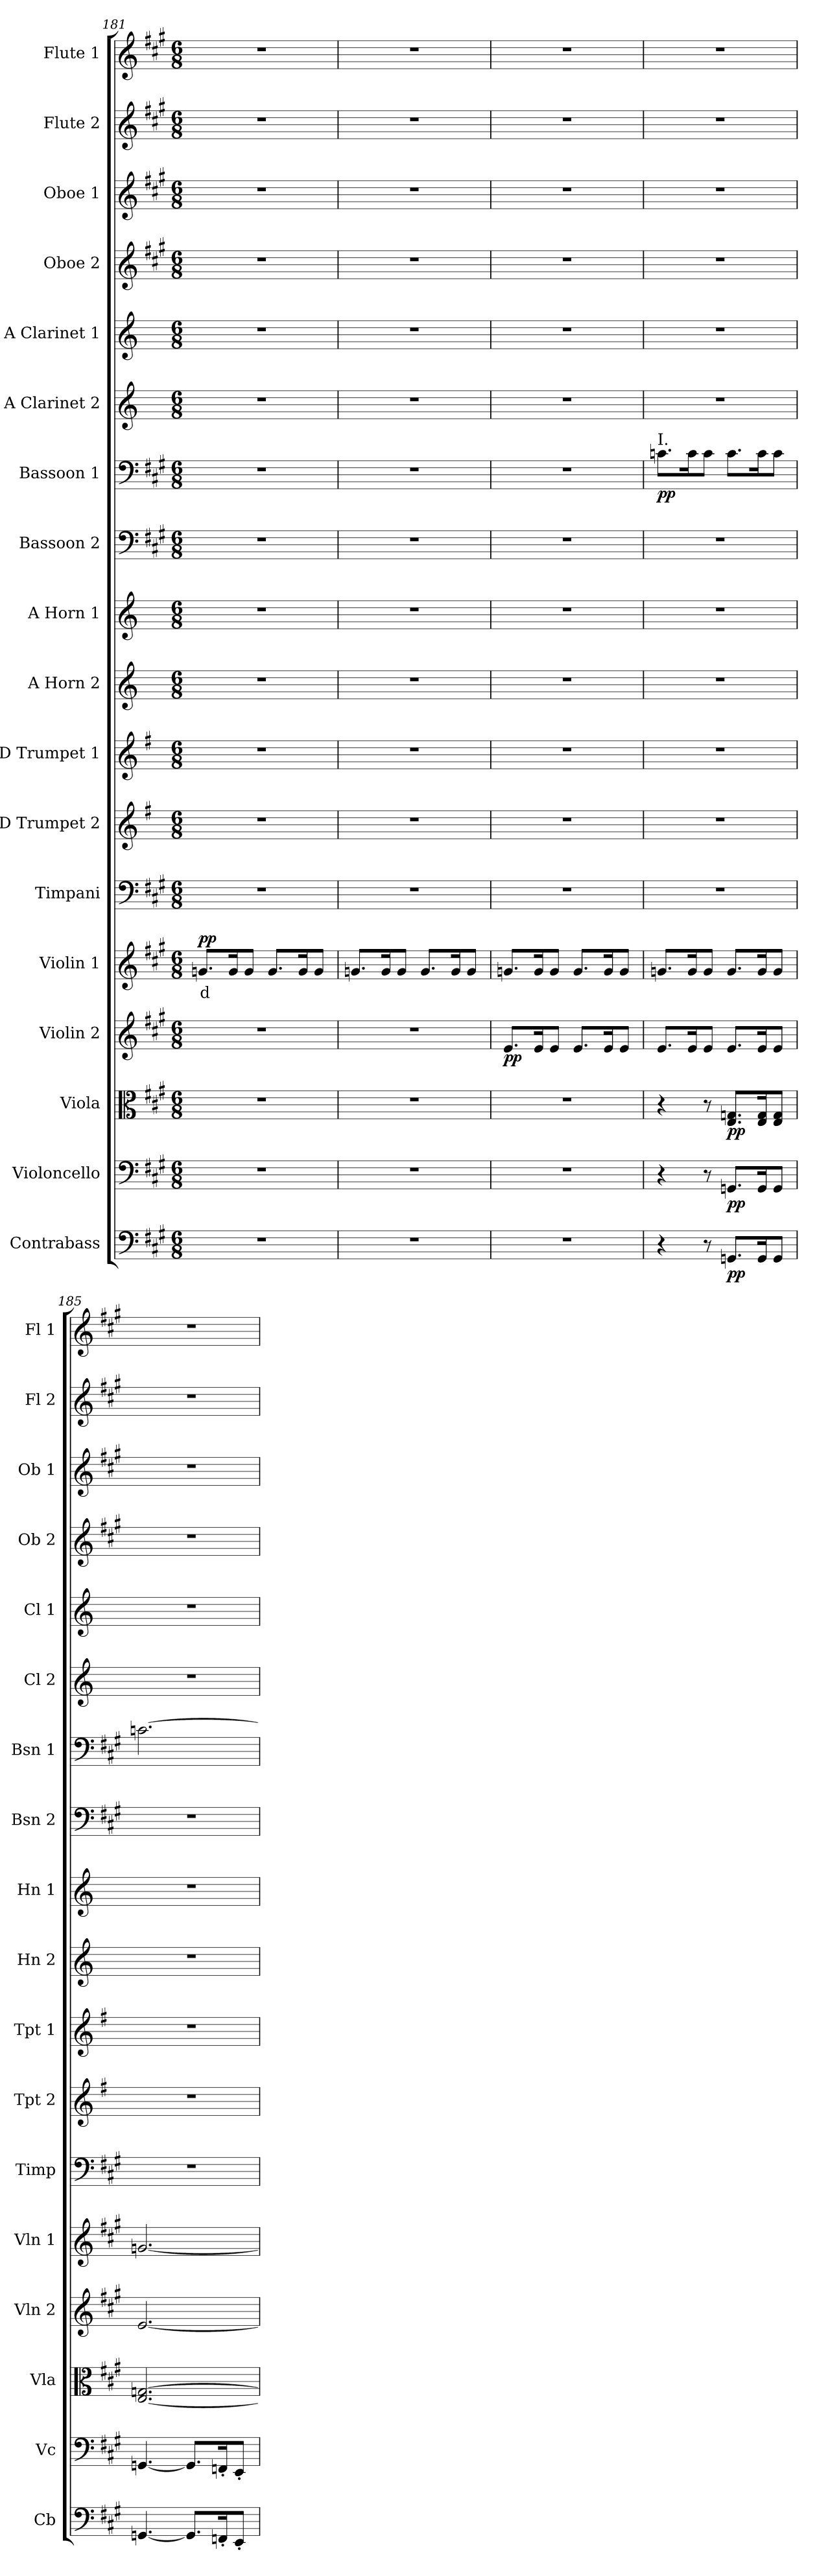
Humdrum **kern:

**kern	**dynam	**kern	**dynam	**kern	**dynam	**kern	**dynam	**kern	**text	**dynam	**kern	**kern	**kern	**kern	**kern	**kern	**kern	**dynam	**kern	**kern	**kern	**kern	**kern	**kern
*part18	*part18	*part17	*part17	*part16	*part16	*part15	*part15	*part14	*part14	*part14	*part13	*part12	*part11	*part10	*part9	*part8	*part7	*part7	*part6	*part5	*part4	*part3	*part2	*part1
*staff18	*staff18	*staff17	*staff17	*staff16	*staff16	*staff15	*staff15	*staff14	*staff14	*staff14	*staff13	*staff12	*staff11	*staff10	*staff9	*staff8	*staff7	*staff7	*staff6	*staff5	*staff4	*staff3	*staff2	*staff1
*I"Contrabass	*	*I"Violoncello	*	*I"Viola	*	*I"Violin 2	*	*I"Violin 1	*	*	*I"Timpani	*I"D Trumpet 2	*I"D Trumpet 1	*I"A Horn 2	*I"A Horn 1	*I"Bassoon 2	*I"Bassoon 1	*	*I"A Clarinet 2	*I"A Clarinet 1	*I"Oboe 2	*I"Oboe 1	*I"Flute 2	*I"Flute 1
*I'Cb	*	*I'Vc	*	*I'Vla	*	*I'Vln 2	*	*I'Vln 1	*	*	*I'Timp	*I'Tpt 2	*I'Tpt 1	*I'Hn 2	*I'Hn 1	*I'Bsn 2	*I'Bsn 1	*	*I'Cl 2	*I'Cl 1	*I'Ob 2	*I'Ob 1	*I'Fl 2	*I'Fl 1
!!LO:PB:g=z
*clefF4	*	*clefF4	*	*clefC3	*	*clefG2	*	*clefG2	*	*	*clefF4	*clefG2	*clefG2	*clefG2	*clefG2	*clefF4	*clefF4	*	*clefG2	*clefG2	*clefG2	*clefG2	*clefG2	*clefG2
*ITrd7c12	*	*	*	*	*	*	*	*	*	*	*	*ITrd-1c-2	*ITrd-1c-2	*ITrd2c3	*ITrd2c3	*	*	*	*ITrd2c3	*ITrd2c3	*	*	*	*
*k[f#c#g#]	*	*k[f#c#g#]	*	*k[f#c#g#]	*	*k[f#c#g#]	*	*k[f#c#g#]	*	*	*k[f#c#g#]	*k[f#c#g#]	*k[f#c#g#]	*k[f#c#g#]	*k[f#c#g#]	*k[f#c#g#]	*k[f#c#g#]	*	*k[f#c#g#]	*k[f#c#g#]	*k[f#c#g#]	*k[f#c#g#]	*k[f#c#g#]	*k[f#c#g#]
*M6/8	*	*M6/8	*	*M6/8	*	*M6/8	*	*M6/8	*	*	*M6/8	*M6/8	*M6/8	*M6/8	*M6/8	*M6/8	*M6/8	*	*M6/8	*M6/8	*M6/8	*M6/8	*M6/8	*M6/8
=181	=181	=181	=181	=181	=181	=181	=181	=181	=181	=181	=181	=181	=181	=181	=181	=181	=181	=181	=181	=181	=181	=181	=181	=181
!	!	!	!	!	!	!	!	!	!LO:LY:b:color=#FF0000	!LO:DY:b	!	!	!	!	!	!	!	!	!	!	!	!	!	!
2.r	.	2.r	.	2.r	.	2.r	.	8.gn/L	d	pp	2.r	2.r	2.r	2.r	2.r	2.r	2.r	.	2.r	2.r	2.r	2.r	2.r	2.r
.	.	.	.	.	.	.	.	16g/K	.	.	.	.	.	.	.	.	.	.	.	.	.	.	.	.
.	.	.	.	.	.	.	.	8g/J	.	.	.	.	.	.	.	.	.	.	.	.	.	.	.	.
.	.	.	.	.	.	.	.	8.g/L	.	.	.	.	.	.	.	.	.	.	.	.	.	.	.	.
.	.	.	.	.	.	.	.	16g/K	.	.	.	.	.	.	.	.	.	.	.	.	.	.	.	.
.	.	.	.	.	.	.	.	8g/J	.	.	.	.	.	.	.	.	.	.	.	.	.	.	.	.
=182	=182	=182	=182	=182	=182	=182	=182	=182	=182	=182	=182	=182	=182	=182	=182	=182	=182	=182	=182	=182	=182	=182	=182	=182
2.r	.	2.r	.	2.r	.	2.r	.	8.gn/L	.	.	2.r	2.r	2.r	2.r	2.r	2.r	2.r	.	2.r	2.r	2.r	2.r	2.r	2.r
.	.	.	.	.	.	.	.	16g/K	.	.	.	.	.	.	.	.	.	.	.	.	.	.	.	.
.	.	.	.	.	.	.	.	8g/J	.	.	.	.	.	.	.	.	.	.	.	.	.	.	.	.
.	.	.	.	.	.	.	.	8.g/L	.	.	.	.	.	.	.	.	.	.	.	.	.	.	.	.
.	.	.	.	.	.	.	.	16g/K	.	.	.	.	.	.	.	.	.	.	.	.	.	.	.	.
.	.	.	.	.	.	.	.	8g/J	.	.	.	.	.	.	.	.	.	.	.	.	.	.	.	.
=183	=183	=183	=183	=183	=183	=183	=183	=183	=183	=183	=183	=183	=183	=183	=183	=183	=183	=183	=183	=183	=183	=183	=183	=183
!	!	!	!	!	!	!	!LO:DY:b	!	!	!	!	!	!	!	!	!	!	!	!	!	!	!	!	!
2.r	.	2.r	.	2.r	.	8.e/L	pp	8.gn/L	.	.	2.r	2.r	2.r	2.r	2.r	2.r	2.r	.	2.r	2.r	2.r	2.r	2.r	2.r
.	.	.	.	.	.	16e/K	.	16g/K	.	.	.	.	.	.	.	.	.	.	.	.	.	.	.	.
.	.	.	.	.	.	8e/J	.	8g/J	.	.	.	.	.	.	.	.	.	.	.	.	.	.	.	.
.	.	.	.	.	.	8.e/L	.	8.g/L	.	.	.	.	.	.	.	.	.	.	.	.	.	.	.	.
.	.	.	.	.	.	16e/K	.	16g/K	.	.	.	.	.	.	.	.	.	.	.	.	.	.	.	.
.	.	.	.	.	.	8e/J	.	8g/J	.	.	.	.	.	.	.	.	.	.	.	.	.	.	.	.
=184	=184	=184	=184	=184	=184	=184	=184	=184	=184	=184	=184	=184	=184	=184	=184	=184	=184	=184	=184	=184	=184	=184	=184	=184
!	!	!	!	!	!	!	!	!	!	!	!	!	!	!	!	!	!LO:TX:a:t=I.	!	!	!	!	!	!	!
!	!	!	!	!	!	!	!	!	!	!	!	!	!	!	!	!	!	!LO:DY:b	!	!	!	!	!	!
4r	.	4r	.	4r	.	8.e/L	.	8.gn/L	.	.	2.r	2.r	2.r	2.r	2.r	2.r	8.cn\L	pp	2.r	2.r	2.r	2.r	2.r	2.r
.	.	.	.	.	.	16e/K	.	16g/K	.	.	.	.	.	.	.	.	16c\K	.	.	.	.	.	.	.
8r	.	8r	.	8r	.	8e/J	.	8g/J	.	.	.	.	.	.	.	.	8c\J	.	.	.	.	.	.	.
!	!LO:DY:b	!	!LO:DY:b	!	!LO:DY:b	!	!	!	!	!	!	!	!	!	!	!	!	!	!	!	!	!	!	!
8.GGGn/L	pp	8.GGn/L	pp	8.E/ 8.Gn/L	pp	8.e/L	.	8.g/L	.	.	.	.	.	.	.	.	8.c\L	.	.	.	.	.	.	.
16GGG/K	.	16GG/K	.	16E/ 16G/K	.	16e/K	.	16g/K	.	.	.	.	.	.	.	.	16c\K	.	.	.	.	.	.	.
8GGG/J	.	8GG/J	.	8E/ 8G/J	.	8e/J	.	8g/J	.	.	.	.	.	.	.	.	8c\J	.	.	.	.	.	.	.
=185	=185	=185	=185	=185	=185	=185	=185	=185	=185	=185	=185	=185	=185	=185	=185	=185	=185	=185	=185	=185	=185	=185	=185	=185
[4.GGGn/	.	[4.GGn/	.	[2.E/ [2.Gn/	.	[2.e/	.	[2.gn/	.	.	2.r	2.r	2.r	2.r	2.r	2.r	[2.cn\	.	2.r	2.r	2.r	2.r	2.r	2.r
8.GGG/L]	.	8.GG/L]	.	.	.	.	.	.	.	.	.	.	.	.	.	.	.	.	.	.	.	.	.	.
16FFFn'/K	.	16FFn'/K	.	.	.	.	.	.	.	.	.	.	.	.	.	.	.	.	.	.	.	.	.	.
8EEE'/J	.	8EE'/J	.	.	.	.	.	.	.	.	.	.	.	.	.	.	.	.	.	.	.	.	.	.
=	=	=	=	=	=	=	=	=	=	=	=	=	=	=	=	=	=	=	=	=	=	=	=	=
*-	*-	*-	*-	*-	*-	*-	*-	*-	*-	*-	*-	*-	*-	*-	*-	*-	*-	*-	*-	*-	*-	*-	*-	*-
